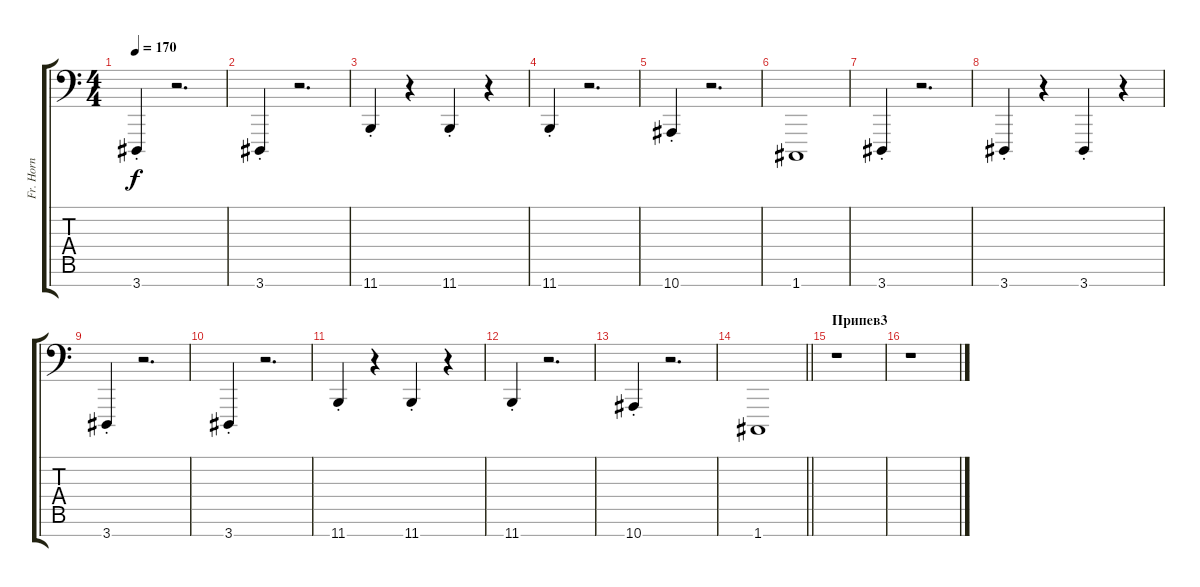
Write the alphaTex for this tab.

\track ("Fr. Horn" "Fr. Horn") {instrument frenchhorn}
\staff {score tabs}
\tuning (E4 B3 G3 D3 D2 C2 C1) {hide}
\ts (4 4)
\tempo 170
\clef f4
\ks c
3.7{st}.4{dy f} r.2{d} |
3.7{st}.4 r.2{d} |
11.7{st}.4 r.4 11.7{st}.4 r.4 |
11.7{st}.4 r.2{d} |
10.7{st}.4 r.2{d} |
1.7.1 |
3.7{st}.4 r.2{d} |
3.7{st}.4 r.4 3.7{st}.4 r.4 |
3.7{st}.4 r.2{d} |
3.7{st}.4 r.2{d} |
11.7{st}.4 r.4 11.7{st}.4 r.4 |
11.7{st}.4 r.2{d} |
10.7{st}.4 r.2{d} |
\barLineRight lightlight
1.7.1 |
\section ("" "Припев3")
r.1 |
r.1
